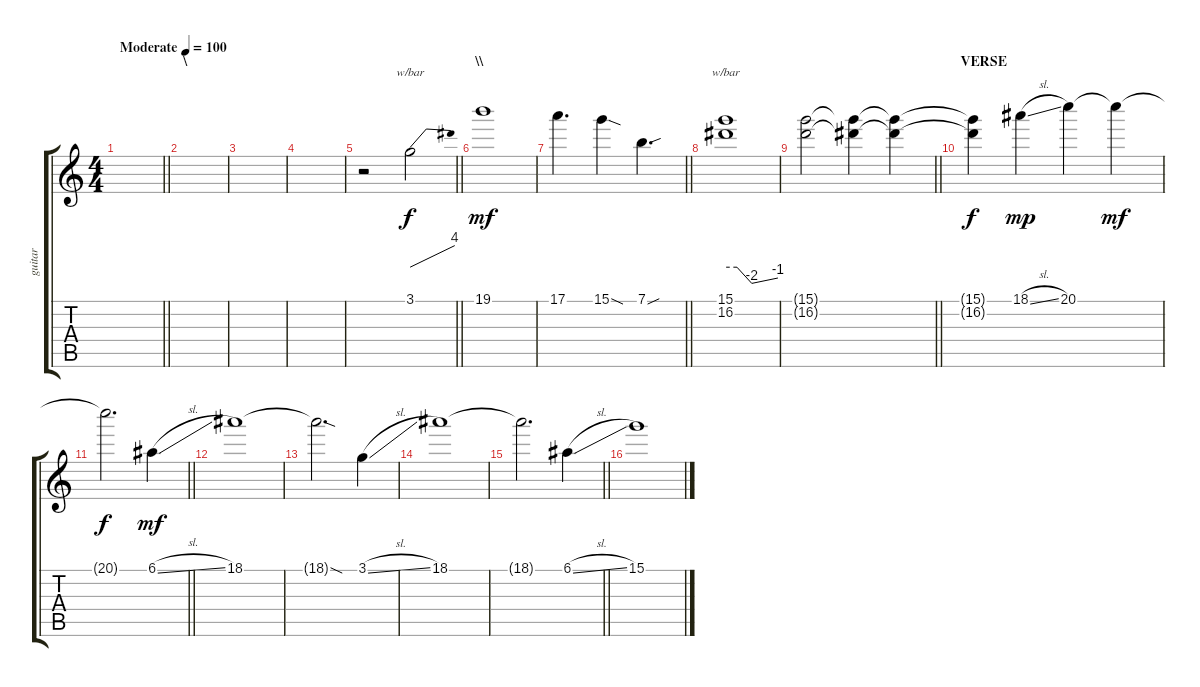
\track ("guitar" "guitar") {instrument overdrivenguitar}
\staff {score tabs}
\tuning (E4 B3 G3 D3 A2 E2) {hide}
\ts (4 4)
\tempo (100 "Moderate")
\clef g2
\barLineRight lightlight
\ks c
|
\section ("" "\\")
|
|
|
\barLineRight lightlight
r.2 3.1.2{tbe (dive default 0 0 60 16)} |
\section ("" "\\\\")
19.1.1{dy mf} |
\barLineRight lightlight
17.1.4{d} 15.1{sod}.4 7.1{sou}.4{d} |
(15.1 16.2).1{tbe (custom default 0 0 13 0 30 -8 60 -4)} |
\barLineRight lightlight
(15.1{t} 16.2{t}).2 (15.1{t} 16.2{t}).4 (15.1{t} 16.2{t}).4 |
\section ("" "VERSE")
(15.1{t} 16.2{t}).4{dy f} 18.1{sl}.4{dy mp} 20.1.4 20.1{t}.4{dy mf} |
\barLineRight lightlight
20.1{t}.2{d dy f} 6.1{sl}.4{dy mf} |
18.1.1 |
18.1{sod t}.2{d} 3.1{sl}.4 |
18.1.1 |
\barLineRight lightlight
18.1{t}.2{d} 6.1{sl}.4 |
15.1.1
